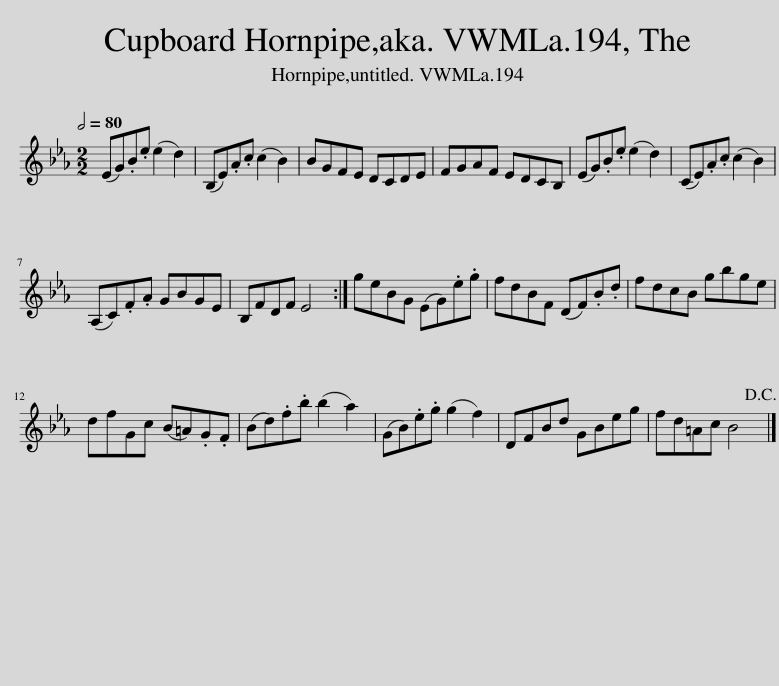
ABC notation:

X:1
L:1/8
Q:1/2=80
M:2/2
I:linebreak $
K:Eb
V:1 treble
V:1
 (EG).B.e (e2 d2) | (B,E).A.c (c2 B2) | BGFE DCDE | FGAF EDCB, | (EG).B.e (e2 d2) | %5
 (CE).A.c (c2 B2) |$ (A,C).F.A GBGE | B,FDF E4 :| geBG (EG).e.g | fdBF (DF).B.d | %10
 fdcB gbge |$ dfGc (B=A).G.F | (Bd).f.b (b2 a2) | (GB).e.g (g2 f2) | DFBd GBeg | %15
 fd=Ac B4!D.C.! |] %16
